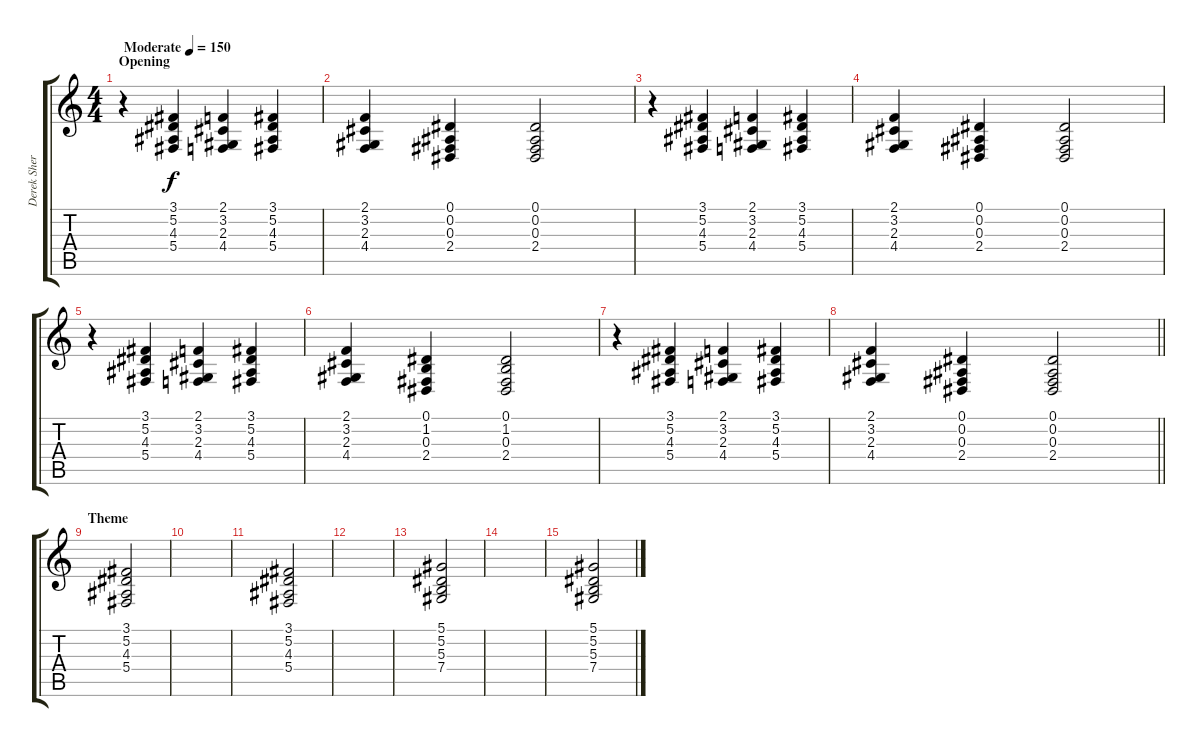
\track ("Derek Sherinian" "Derek Sher") {instrument choiraahs}
\staff {score tabs}
\tuning (Eb4 Bb3 Gb3 Db3 Ab2 Eb2) {hide}
\ts (4 4)
\section ("" "Opening")
\tempo (150 "Moderate")
\clef g2
\ks c
r.4{dy f instrument choiraahs} (3.1 5.2 4.3 5.4).4 (2.1 3.2 2.3 4.4).4 (3.1 5.2 4.3 5.4).4 |
(2.1 3.2 2.3 4.4).4 (0.1 0.2 0.3 2.4).4 (0.1 0.2 0.3 2.4).2 |
r.4 (3.1 5.2 4.3 5.4).4 (2.1 3.2 2.3 4.4).4 (3.1 5.2 4.3 5.4).4 |
(2.1 3.2 2.3 4.4).4 (0.1 0.2 0.3 2.4).4 (0.1 0.2 0.3 2.4).2 |
r.4 (3.1 5.2 4.3 5.4).4 (2.1 3.2 2.3 4.4).4 (3.1 5.2 4.3 5.4).4 |
(2.1 3.2 2.3 4.4).4 (0.1 1.2 0.3 2.4).4 (0.1 1.2 0.3 2.4).2 |
r.4 (3.1 5.2 4.3 5.4).4 (2.1 3.2 2.3 4.4).4 (3.1 5.2 4.3 5.4).4 |
\barLineRight lightlight
(2.1 3.2 2.3 4.4).4 (0.1 0.2 0.3 2.4).4 (0.1 0.2 0.3 2.4).2 |
\section ("" "Theme")
(3.1 5.2 4.3 5.4).2 |
|
(3.1 5.2 4.3 5.4).2 |
|
(5.1 5.2 5.3 7.4).2 |
|
(5.1 5.2 5.3 7.4).2
